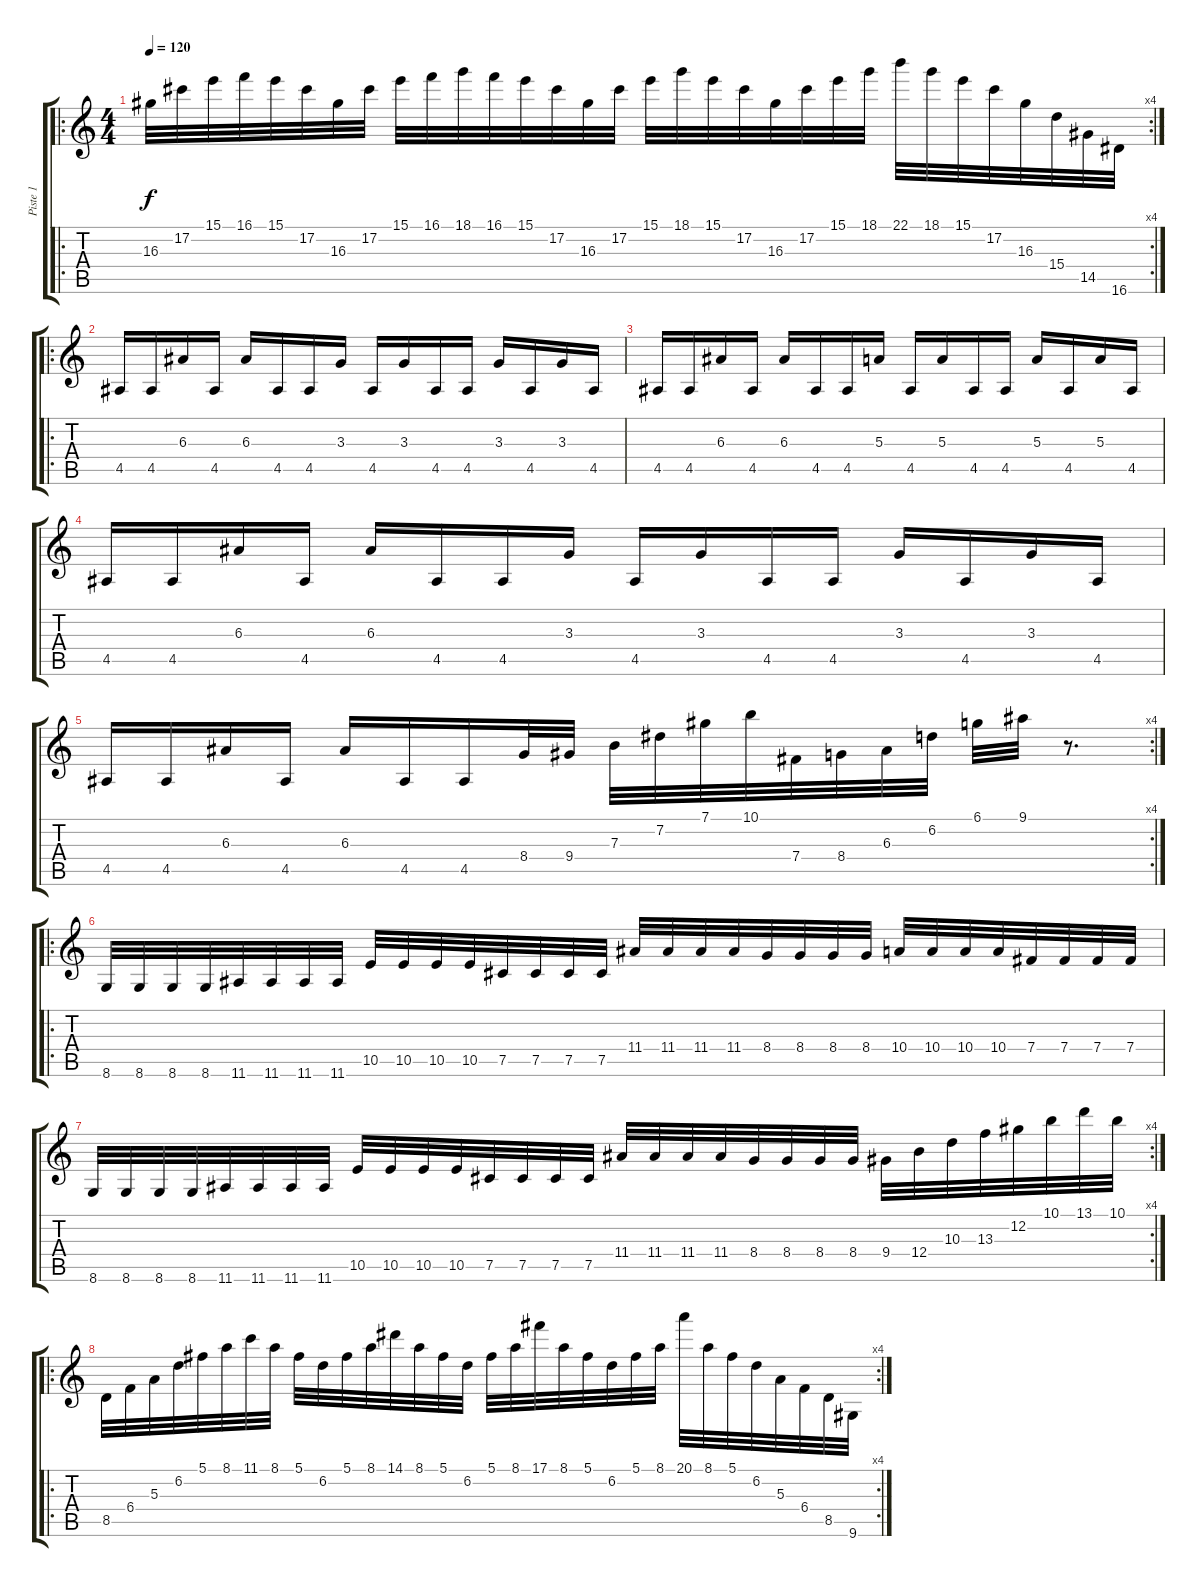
\track ("Piste 1" "Piste 1") {instrument distortionguitar}
\staff {score tabs}
\tuning (Db4 Ab3 E3 B2 Gb2 B1) {hide}
\ro
\rc 4
\ts (4 4)
\tempo 120
\clef g2
\ks c
16.3.32{dy f} 17.2.32 15.1.32 16.1.32 15.1.32 17.2.32 16.3.32 17.2.32 15.1.32 16.1.32 18.1.32 16.1.32 15.1.32 17.2.32 16.3.32 17.2.32 15.1.32 18.1.32 15.1.32 17.2.32 16.3.32 17.2.32 15.1.32 18.1.32 22.1.32 18.1.32 15.1.32 17.2.32 16.3.32 15.4.32 14.5.32 16.6.32 |
\ro
4.5.16 4.5.16 6.3.16 4.5.16 6.3.16 4.5.16 4.5.16 3.3.16 4.5.16 3.3.16 4.5.16 4.5.16 3.3.16 4.5.16 3.3.16 4.5.16 |
4.5.16 4.5.16 6.3.16 4.5.16 6.3.16 4.5.16 4.5.16 5.3.16 4.5.16 5.3.16 4.5.16 4.5.16 5.3.16 4.5.16 5.3.16 4.5.16 |
4.5.16 4.5.16 6.3.16 4.5.16 6.3.16 4.5.16 4.5.16 3.3.16 4.5.16 3.3.16 4.5.16 4.5.16 3.3.16 4.5.16 3.3.16 4.5.16 |
\rc 4
4.5.16 4.5.16 6.3.16 4.5.16 6.3.16 4.5.16 4.5.16 8.4.32 9.4.32 7.3.32 7.2.32 7.1.32 10.1.32 7.4.32 8.4.32 6.3.32 6.2.32 6.1.32 9.1.32 r.8{d} |
\ro
8.6.32 8.6.32 8.6.32 8.6.32 11.6.32 11.6.32 11.6.32 11.6.32 10.5.32 10.5.32 10.5.32 10.5.32 7.5.32 7.5.32 7.5.32 7.5.32 11.4.32 11.4.32 11.4.32 11.4.32 8.4.32 8.4.32 8.4.32 8.4.32 10.4.32 10.4.32 10.4.32 10.4.32 7.4.32 7.4.32 7.4.32 7.4.32 |
\rc 4
8.6.32 8.6.32 8.6.32 8.6.32 11.6.32 11.6.32 11.6.32 11.6.32 10.5.32 10.5.32 10.5.32 10.5.32 7.5.32 7.5.32 7.5.32 7.5.32 11.4.32 11.4.32 11.4.32 11.4.32 8.4.32 8.4.32 8.4.32 8.4.32 9.4.32 12.4.32 10.3.32 13.3.32 12.2.32 10.1.32 13.1.32 10.1.32 |
\ro
\rc 4
8.5.32 6.4.32 5.3.32 6.2.32 5.1.32 8.1.32 11.1.32 8.1.32 5.1.32 6.2.32 5.1.32 8.1.32 14.1.32 8.1.32 5.1.32 6.2.32 5.1.32 8.1.32 17.1.32 8.1.32 5.1.32 6.2.32 5.1.32 8.1.32 20.1.32 8.1.32 5.1.32 6.2.32 5.3.32 6.4.32 8.5.32 9.6.32
